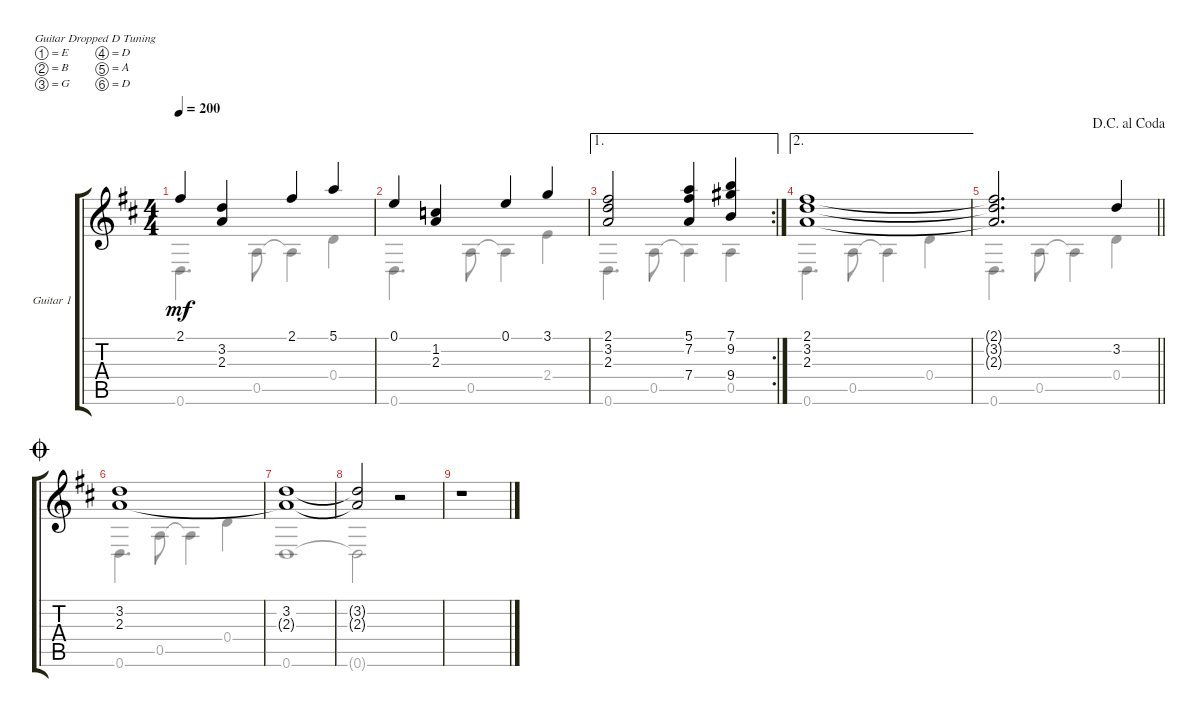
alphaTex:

\bracketExtendMode groupsimilarinstruments
\firstSystemTrackNameOrientation horizontal
\otherSystemsTrackNameOrientation horizontal
\track ("Guitar 1" "Guitar 1") {instrument acousticguitarsteel}
\staff {score tabs}
\tuning (E4 B3 G3 D3 A2 D2)
\voice
\ts (4 4)
\tempo 200
\clef g2
\ks d
2.1.4{dy mf} (3.2 2.3).4 2.1.4 5.1.4 |
0.1.4 (1.2 2.3).4 0.1.4 3.1.4 |
\ae 1
\rc 2
(2.1 3.2 2.3).2 (5.1 7.2 7.4).4 (7.1 9.2 9.4).4 |
\ae 2
(2.1 3.2 2.3).1 |
\jump dacapoalcoda
\barLineRight lightlight
(2.1{t} 3.2{t} 2.3{t}).2{d} 3.2.4 |
\jump coda
(3.2 2.3).1 |
(3.2 2.3{t}).1 |
(3.2{t} 2.3{t}).2 r.2 |
r.1
\voice
\clef g2
\ottava regular
\simile none
\ks d
0.6.4{d dy mf} 0.5.8 0.5{t}.4 0.4.4 |
0.6.4{d} 0.5.8 0.5{t}.4 2.4.4 |
0.6.4{d} 0.5.8 0.5{t}.4 0.5.4 |
0.6.4{d} 0.5.8 0.5{t}.4 0.4.4 |
\barLineRight lightlight
0.6.4{d} 0.5.8 0.5{t}.4 0.4.4 |
0.6.4{d} 0.5.8 0.5{t}.4 0.4.4 |
0.6.1 |
0.6{t}.2 r.2 |
